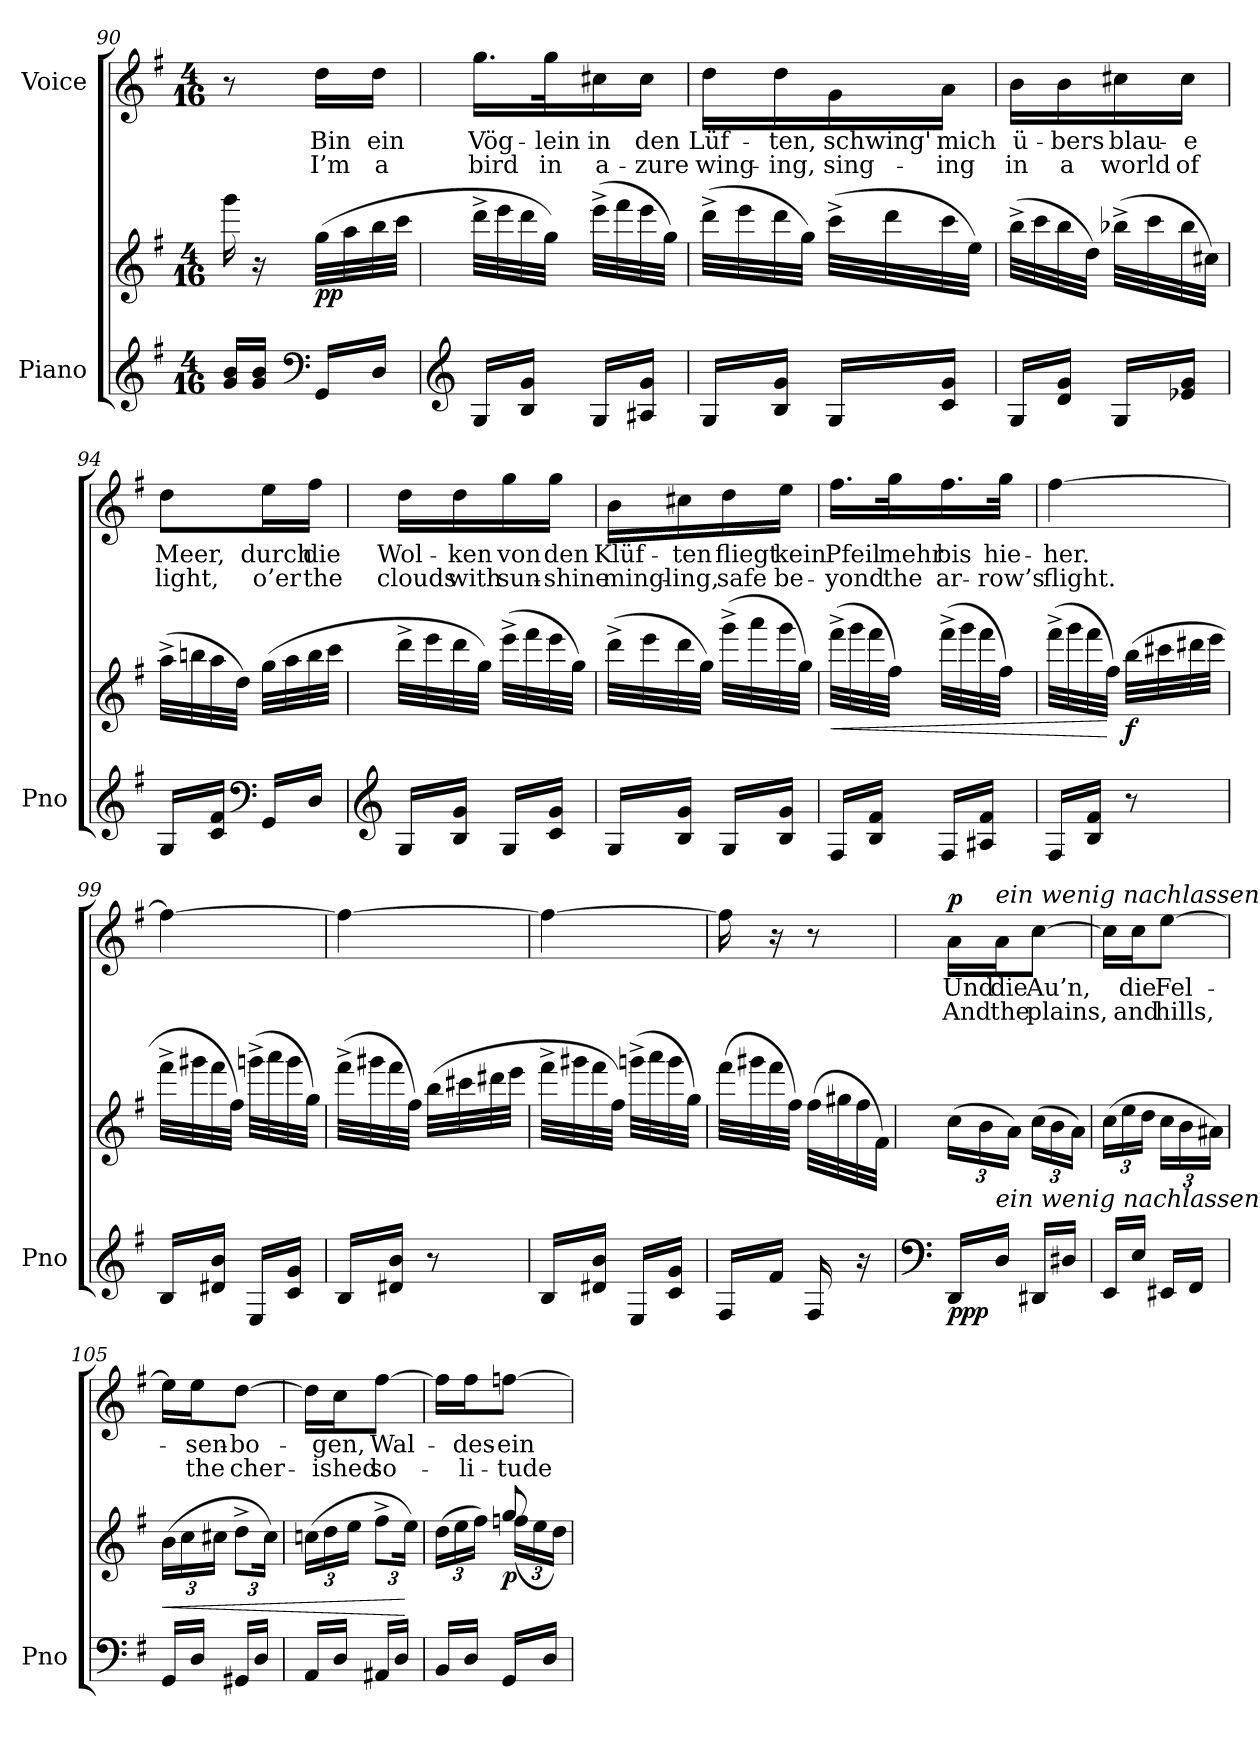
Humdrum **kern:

**kern	**kern	**dynam	**kern	**text	**text	**dynam
*part2	*part2	*part2	*part1	*part1	*part1	*part1
*staff3	*staff2	*staff2/3	*staff1	*staff1	*staff1	*staff1
*I"Piano	*	*	*I"Voice	*	*	*
*I'Pno	*	*	*	*	*	*
*clefG2	*clefG2	*	*clefG2	*	*	*
*k[f#]	*k[f#]	*	*k[f#]	*	*	*
*M4/16	*M4/16	*	*M4/16	*	*	*
=90	=90	=90	=90	=90	=90	=90
16g/ 16b/LL	16ggg\	.	8r	.	.	.
16g/ 16b/JJ	16r	.	.	.	.	.
*clefF4	*	*	*	*	*	*
!	!	!LO:DY:b	!	!	!	!
16GG/LL	(32gg\LLL	pp	16dd\LL	Bin	I’m	.
.	32aa\	.	.	.	.	.
16D/JJ	32bb\	.	16dd\JJ	ein	a	.
.	32ccc\JJJ	.	.	.	.	.
=91	=91	=91	=91	=91	=91	=91
*clefG2	*	*	*	*	*	*
16G/LL	32ddd^\LLL	.	16.gg\LL	Vög-	bird	.
.	32eee\	.	.	.	.	.
16B/ 16g/JJ	32ddd\	.	.	.	.	.
.	32gg\JJJ)	.	32gg\K	-lein	in	.
16G/LL	(32eee^\LLL	.	16cc#X\	in	a-	.
.	32fff#\	.	.	.	.	.
16A#X/ 16g/JJ	32eee\	.	16cc#\JJ	den	-zure	.
.	32gg\JJJ)	.	.	.	.	.
=92	=92	=92	=92	=92	=92	=92
16G/LL	(32ddd^\LLL	.	16dd\LL	Lüf-	wing-	.
.	32eee\	.	.	.	.	.
16B/ 16g/JJ	32ddd\	.	16dd\	-ten,	-ing,	.
.	32gg\JJJ)	.	.	.	.	.
16G/LL	(32ccc^\LLL	.	16g\	schwing'	sing-	.
.	32ddd\	.	.	.	.	.
16c/ 16g/JJ	32ccc\	.	16a\JJ	mich	-ing	.
.	32ee\JJJ)	.	.	.	.	.
=93	=93	=93	=93	=93	=93	=93
16G/LL	(32bb^\LLL	.	16b\LL	ü-	in	.
.	32ccc\	.	.	.	.	.
16d/ 16g/JJ	32bb\	.	16b\	-bers	a	.
.	32dd\JJJ)	.	.	.	.	.
16G/LL	(32bb-X^\LLL	.	16cc#X\	blau-	world	.
.	32ccc\	.	.	.	.	.
16e-X/ 16g/JJ	32bb-\	.	16cc#\JJ	-e	of	.
.	32cc#X\JJJ)	.	.	.	.	.
=94	=94	=94	=94	=94	=94	=94
16G/LL	(32aa^\LLL	.	8dd\L	Meer,	light,	.
.	32bbn\	.	.	.	.	.
16c/ 16f#/JJ	32aa\	.	.	.	.	.
.	32dd\JJJ)	.	.	.	.	.
*clefF4	*	*	*	*	*	*
16GG/LL	(32gg\LLL	.	16ee\L	durch	o’er	.
.	32aa\	.	.	.	.	.
16D/JJ	32bb\	.	16ff#\JJ	die	the	.
.	32ccc\JJJ	.	.	.	.	.
=95	=95	=95	=95	=95	=95	=95
*clefG2	*	*	*	*	*	*
16G/LL	32ddd^\LLL	.	16dd\LL	Wol-	clouds	.
.	32eee\	.	.	.	.	.
16B/ 16g/JJ	32ddd\	.	16dd\	-ken	with	.
.	32gg\JJJ)	.	.	.	.	.
16G/LL	(32eee^\LLL	.	16gg\	von	sun-	.
.	32fff#\	.	.	.	.	.
16c/ 16g/JJ	32eee\	.	16gg\JJ	den	-shine	.
.	32gg\JJJ)	.	.	.	.	.
=96	=96	=96	=96	=96	=96	=96
16G/LL	(32ddd^\LLL	.	16b\LL	Klüf-	mingl-	.
.	32eee\	.	.	.	.	.
16B/ 16g/JJ	32ddd\	.	16cc#X\	-ten	-ing,	.
.	32gg\JJJ)	.	.	.	.	.
16G/LL	(32ggg^\LLL	.	16dd\	fliegt	safe	.
.	32aaa\	.	.	.	.	.
16B/ 16g/JJ	32ggg\	.	16ee\JJ	kein	be-	.
.	32gg\JJJ)	.	.	.	.	.
=97	=97	=97	=97	=97	=97	=97
!	!	!LO:HP:b	!	!	!	!
16F#/LL	(32fff#^\LLL	<	16.ff#\LL	Pfeil	-yond	.
.	32ggg\	.	.	.	.	.
16B/ 16f#/JJ	32fff#\	.	.	.	.	.
.	32ff#\JJJ)	.	32gg\K	mehr	the	.
16F#/LL	(32fff#^\LLL	.	16.ff#\	bis	ar-	.
.	32ggg\	.	.	.	.	.
16A#X/ 16f#/JJ	32fff#\	.	.	.	.	.
.	32ff#\JJJ)	.	32gg\JJk	hie-	-row’s	.
=98	=98	=98	=98	=98	=98	=98
16F#/LL	(32fff#^\LLL	.	[4ff#\	-her.	flight.	.
.	32ggg\	.	.	.	.	.
16B/ 16f#/JJ	32fff#\	.	.	.	.	.
.	32ff#\JJJ)	[	.	.	.	.
!	!	!LO:DY:b	!	!	!	!
8r	(32bb\LLL	f	.	.	.	.
.	32ccc#X\	.	.	.	.	.
.	32ddd#X\	.	.	.	.	.
.	32eee\JJJ	.	.	.	.	.
=99	=99	=99	=99	=99	=99	=99
16B/LL	32fff#^\LLL	.	4ff#\_	.	.	.
.	32ggg#X\	.	.	.	.	.
16d#X/ 16b/JJ	32fff#\	.	.	.	.	.
.	32ff#\JJJ)	.	.	.	.	.
16E/LL	(32gggn^\LLL	.	.	.	.	.
.	32aaa\	.	.	.	.	.
16c/ 16g/JJ	32ggg\	.	.	.	.	.
.	32gg\JJJ)	.	.	.	.	.
=100	=100	=100	=100	=100	=100	=100
16B/LL	(32fff#^\LLL	.	4ff#\_	.	.	.
.	32ggg#X\	.	.	.	.	.
16d#X/ 16b/JJ	32fff#\	.	.	.	.	.
.	32ff#\JJJ)	.	.	.	.	.
8r	(32bb\LLL	.	.	.	.	.
.	32ccc#X\	.	.	.	.	.
.	32ddd#X\	.	.	.	.	.
.	32eee\JJJ	.	.	.	.	.
=101	=101	=101	=101	=101	=101	=101
16B/LL	32fff#^\LLL	.	4ff#\_	.	.	.
.	32ggg#X\	.	.	.	.	.
16d#X/ 16b/JJ	32fff#\	.	.	.	.	.
.	32ff#\JJJ)	.	.	.	.	.
16E/LL	(32gggn^\LLL	.	.	.	.	.
.	32aaa\	.	.	.	.	.
16c/ 16g/JJ	32ggg\	.	.	.	.	.
.	32gg\JJJ)	.	.	.	.	.
=102	=102	=102	=102	=102	=102	=102
16F#/LL	(32fff#\LLL	.	16ff#\]	.	.	.
.	32ggg#X\	.	.	.	.	.
16f#/JJ	32fff#\	.	16r	.	.	.
.	32ff#\JJJ)	.	.	.	.	.
16F#/	(32ff#\LLL	.	8r	.	.	.
.	32gg#X\	.	.	.	.	.
16r	32ff#\	.	.	.	.	.
.	32f#\JJJ)	.	.	.	.	.
=103	=103	=103	=103	=103	=103	=103
*clefF4	*	*	*	*	*	*
*	*Xbrackettup	*	*	*	*	*
!	!	!LO:DY:b=2	!	!	!	!
!	!	!LO:DY:n=1:b	!	!	!	!LO:DY:b
16DD/LL	(24cc\LL	pp p	16a\LL	Und	And	p
.	24b\	.	.	.	.	.
!	!	!	!LO:TX:i:t=ein wenig nachlassend	!	!	!
!LO:TX:i:t=ein wenig nachlassend	!	!	!	!	!	!
16D/JJ	.	.	16a\J	die	the	.
.	24a\JJ)	.	.	.	.	.
16DD#X/LL	(24cc\LL	.	[8cc\J	Au’n,	plains,	.
.	24b\	.	.	.	.	.
16D#X/JJ	.	.	.	.	.	.
.	24a\JJ)	.	.	.	.	.
=104	=104	=104	=104	=104	=104	=104
16EE/LL	(24cc\LL	.	16cc\LL]	.	.	.
.	24ee\	.	.	.	.	.
16E/JJ	.	.	16cc\J	die	and	.
.	24dd\JJ	.	.	.	.	.
16EE#X/LL	24cc\LL	.	[8ee\J	Fel-	hills,	.
.	24b\	.	.	.	.	.
16FF#/JJ	.	.	.	.	.	.
.	24a#X\JJ)	.	.	.	.	.
=105	=105	=105	=105	=105	=105	=105
*	*brackettup	*	*	*	*	*
!	!	!LO:HP:b	!	!	!	!
16GG/LL	(24b\LL	<	16ee\LL]	.	.	.
.	24cc\	.	.	.	.	.
16D/JJ	.	.	16ee\J	-sen-	the	.
.	24cc#X\JJ	.	.	.	.	.
*	*Xbrackettup	*	*	*	*	*
16GG#X/LL	12dd^\L	.	[8dd\J	-bo-	cher-	.
16D/JJ	.	.	.	.	.	.
.	24cc#\Jk)	.	.	.	.	.
=106	=106	=106	=106	=106	=106	=106
16AA/LL	(24ccn\LL	.	16dd\LL]	.	.	.
.	24dd\	.	.	.	.	.
16D/JJ	.	.	16cc\J	-gen,	-ished	.
.	24ee\JJ	.	.	.	.	.
16AA#X/LL	12ff#^\L	.	[8ff#\J	Wal-	so-	.
16D/JJ	.	.	.	.	.	.
.	24ee\Jk)	[	.	.	.	.
=107	=107	=107	=107	=107	=107	=107
*	*^	*	*	*	*	*
16BB/LL	8ryy	(>24dd\LL	.	16ff#\LL]	.	.	.
.	.	24ee\	.	.	.	.	.
16D/JJ	.	.	.	16ff#\J	-des-	-li-	.
.	.	24ff#\JJ)	.	.	.	.	.
!	!	!	!LO:DY:b	!	!	!	!
16GG/LL	8gg/	(>24ffn\LL	p	[8ffn\J	-ein-	-tude	.
.	.	24ee\	.	.	.	.	.
16D/JJ	.	.	.	.	.	.	.
.	.	24dd\JJ)	.	.	.	.	.
*	*v	*v	*	*	*	*	*
=	=	=	=	=	=	=
*-	*-	*-	*-	*-	*-	*-
